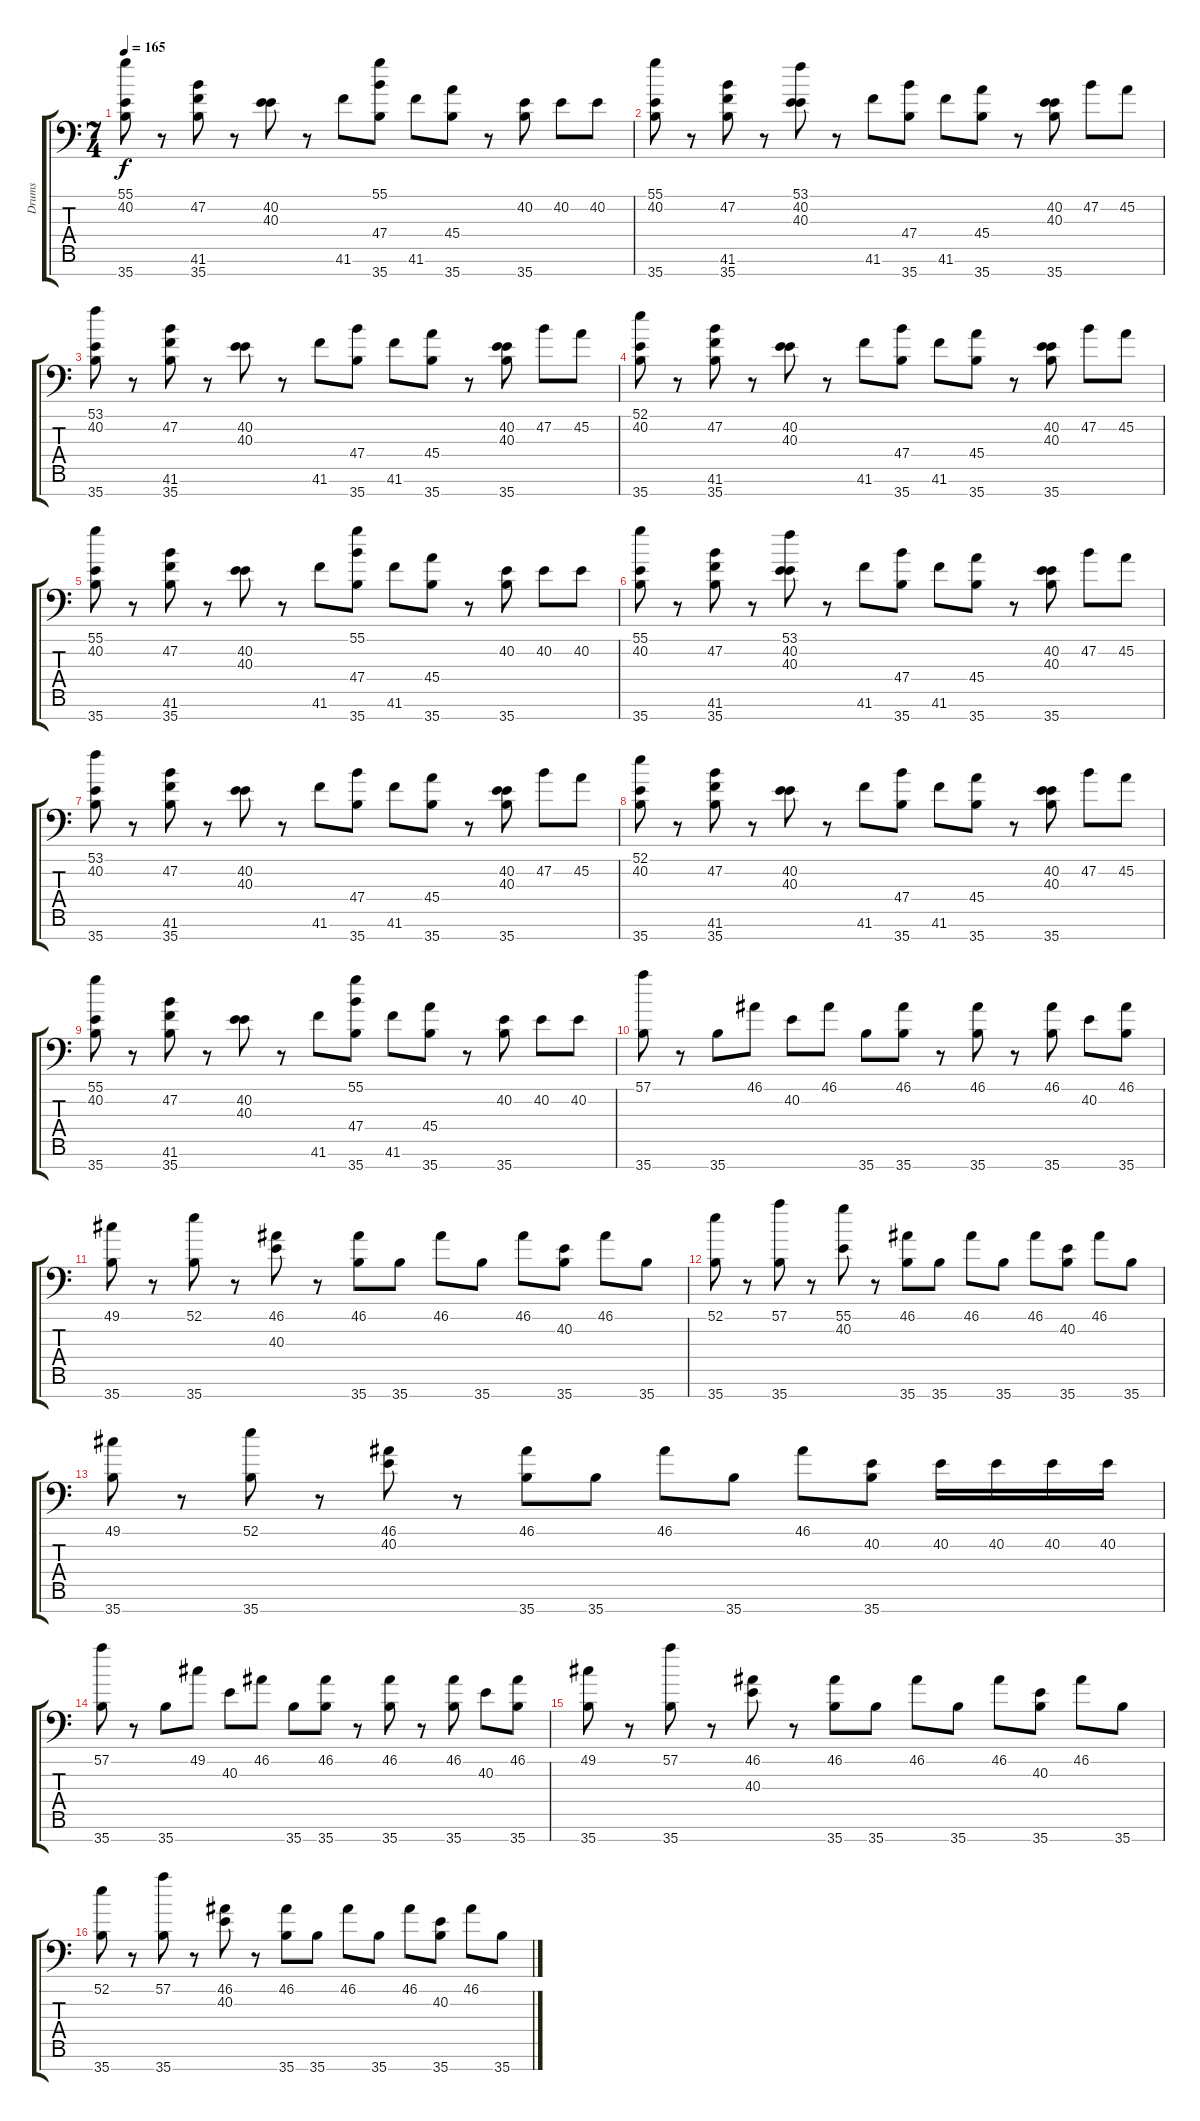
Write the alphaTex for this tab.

\track ("Drums" "Drums") {instrument acousticgrandpiano}
\staff {score tabs}
\tuning (C-1 C-1 C-1 C-1 C-1 C-1 C-1) {hide}
\ts (7 4)
\tempo 165
\clef f4
\ks c
(55.1 40.2 35.7).8{dy f} r.8 (47.2 41.6 35.7).8 r.8 (40.2 40.3).8 r.8 41.6.8 (55.1 47.4 35.7).8 41.6.8 (45.4 35.7).8 r.8 (40.2 35.7).8 40.2.8 40.2.8 |
(55.1 40.2 35.7).8 r.8 (47.2 41.6 35.7).8 r.8 (53.1 40.2 40.3).8 r.8 41.6.8 (47.4 35.7).8 41.6.8 (45.4 35.7).8 r.8 (40.2 40.3 35.7).8 47.2.8 45.2.8 |
(53.1 40.2 35.7).8 r.8 (47.2 41.6 35.7).8 r.8 (40.2 40.3).8 r.8 41.6.8 (47.4 35.7).8 41.6.8 (45.4 35.7).8 r.8 (40.2 40.3 35.7).8 47.2.8 45.2.8 |
(52.1 40.2 35.7).8 r.8 (47.2 41.6 35.7).8 r.8 (40.2 40.3).8 r.8 41.6.8 (47.4 35.7).8 41.6.8 (45.4 35.7).8 r.8 (40.2 40.3 35.7).8 47.2.8 45.2.8 |
(55.1 40.2 35.7).8 r.8 (47.2 41.6 35.7).8 r.8 (40.2 40.3).8 r.8 41.6.8 (55.1 47.4 35.7).8 41.6.8 (45.4 35.7).8 r.8 (40.2 35.7).8 40.2.8 40.2.8 |
(55.1 40.2 35.7).8 r.8 (47.2 41.6 35.7).8 r.8 (53.1 40.2 40.3).8 r.8 41.6.8 (47.4 35.7).8 41.6.8 (45.4 35.7).8 r.8 (40.2 40.3 35.7).8 47.2.8 45.2.8 |
(53.1 40.2 35.7).8 r.8 (47.2 41.6 35.7).8 r.8 (40.2 40.3).8 r.8 41.6.8 (47.4 35.7).8 41.6.8 (45.4 35.7).8 r.8 (40.2 40.3 35.7).8 47.2.8 45.2.8 |
(52.1 40.2 35.7).8 r.8 (47.2 41.6 35.7).8 r.8 (40.2 40.3).8 r.8 41.6.8 (47.4 35.7).8 41.6.8 (45.4 35.7).8 r.8 (40.2 40.3 35.7).8 47.2.8 45.2.8 |
(55.1 40.2 35.7).8 r.8 (47.2 41.6 35.7).8 r.8 (40.2 40.3).8 r.8 41.6.8 (55.1 47.4 35.7).8 41.6.8 (45.4 35.7).8 r.8 (40.2 35.7).8 40.2.8 40.2.8 |
(57.1 35.7).8 r.8 35.7.8 46.1.8 40.2.8 46.1.8 35.7.8 (46.1 35.7).8 r.8 (46.1 35.7).8 r.8 (46.1 35.7).8 40.2.8 (46.1 35.7).8 |
(49.1 35.7).8 r.8 (52.1 35.7).8 r.8 (46.1 40.3).8 r.8 (46.1 35.7).8 35.7.8 46.1.8 35.7.8 46.1.8 (40.2 35.7).8 46.1.8 35.7.8 |
(52.1 35.7).8 r.8 (57.1 35.7).8 r.8 (55.1 40.2).8 r.8 (46.1 35.7).8 35.7.8 46.1.8 35.7.8 46.1.8 (40.2 35.7).8 46.1.8 35.7.8 |
(49.1 35.7).8 r.8 (52.1 35.7).8 r.8 (46.1 40.2).8 r.8 (46.1 35.7).8 35.7.8 46.1.8 35.7.8 46.1.8 (40.2 35.7).8 40.2.16 40.2.16 40.2.16 40.2.16 |
(57.1 35.7).8 r.8 35.7.8 49.1.8 40.2.8 46.1.8 35.7.8 (46.1 35.7).8 r.8 (46.1 35.7).8 r.8 (46.1 35.7).8 40.2.8 (46.1 35.7).8 |
(49.1 35.7).8 r.8 (57.1 35.7).8 r.8 (46.1 40.3).8 r.8 (46.1 35.7).8 35.7.8 46.1.8 35.7.8 46.1.8 (40.2 35.7).8 46.1.8 35.7.8 |
(52.1 35.7).8 r.8 (57.1 35.7).8 r.8 (46.1 40.2).8 r.8 (46.1 35.7).8 35.7.8 46.1.8 35.7.8 46.1.8 (40.2 35.7).8 46.1.8 35.7.8
